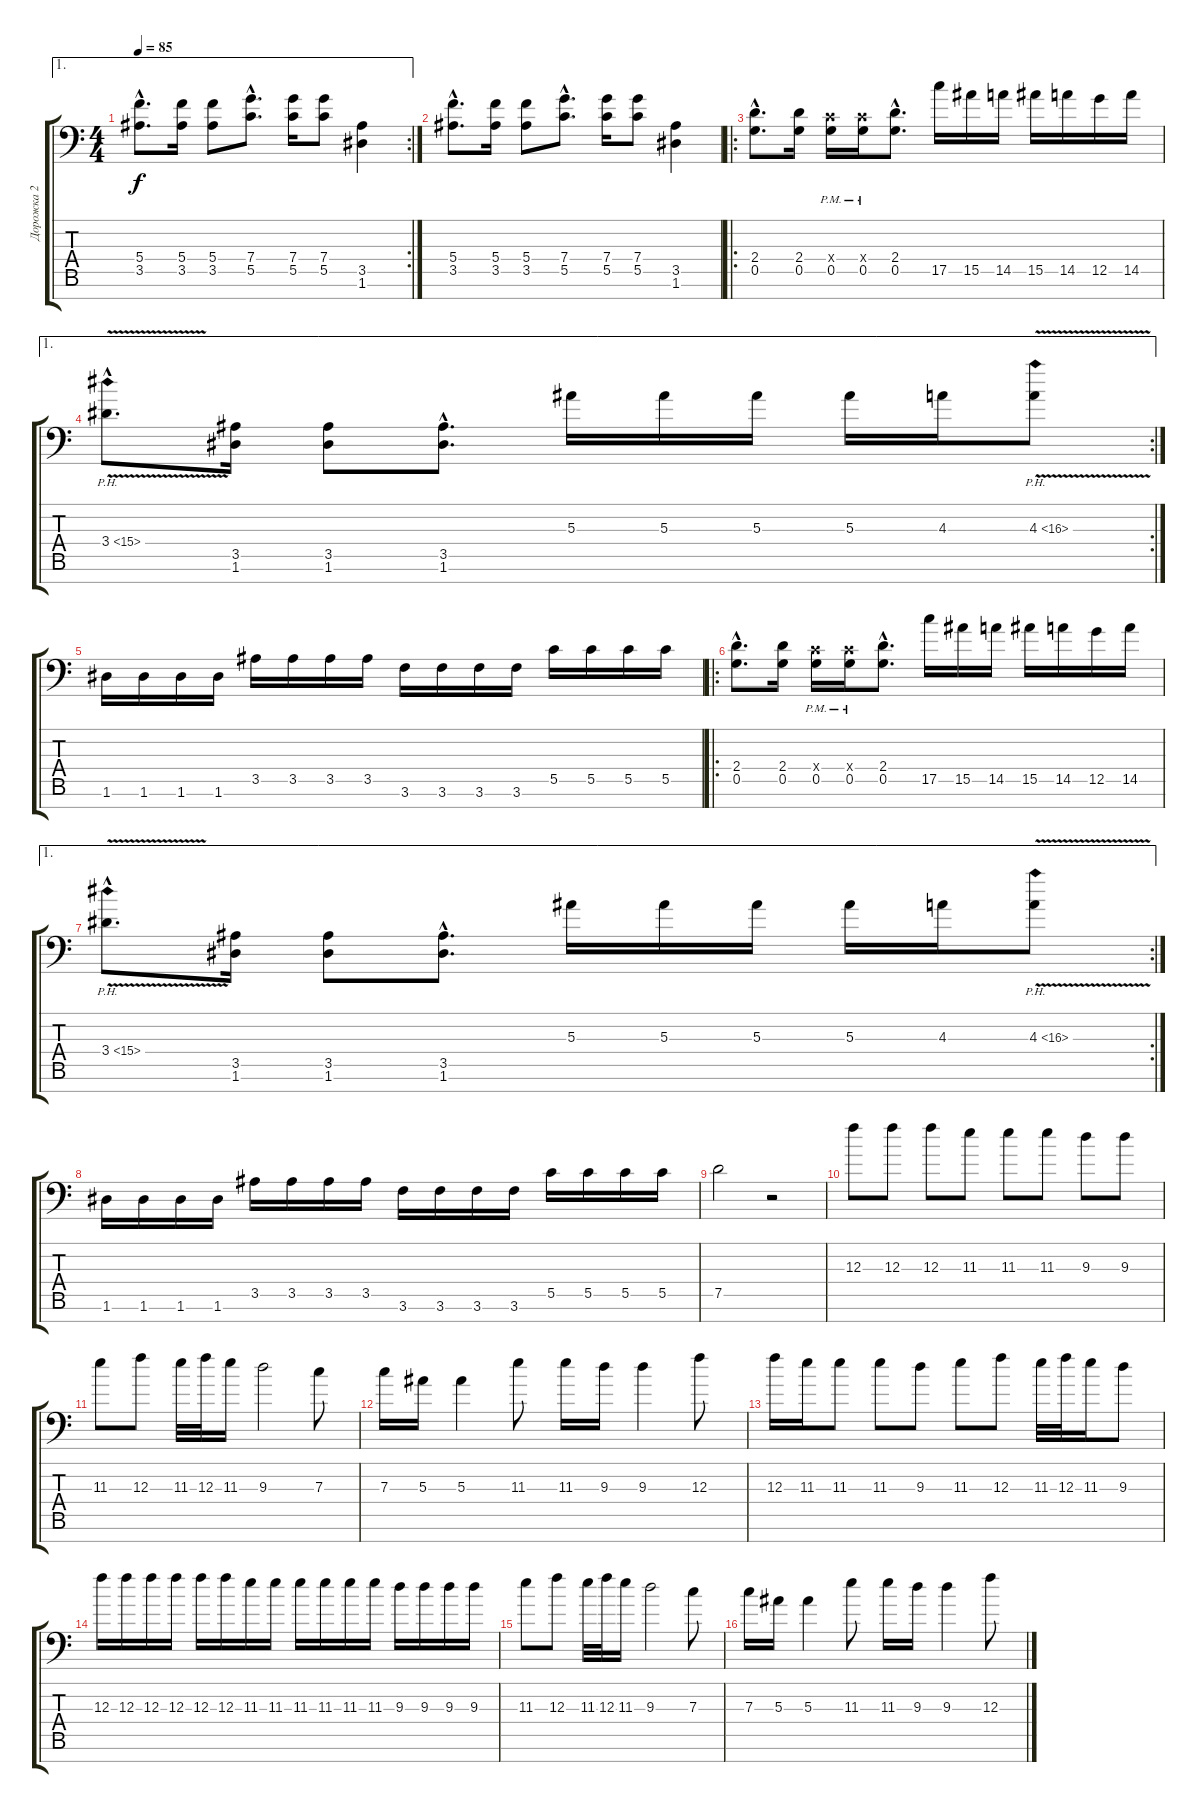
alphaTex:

\track ("Дорожка 2" "Дорожка 2") {instrument distortionguitar}
\staff {score tabs}
\tuning (D4 A3 F3 C3 G2 D2 G1) {hide}
\ae 1
\rc 2
\ts (4 4)
\tempo 85
\clef f4
\ks c
(5.4{hac} 3.5{hac}).8{d dy f} (5.4 3.5).16 (5.4 3.5).8 (7.4{hac} 5.5{hac}).8{d} (7.4 5.5).16 (7.4 5.5).8 (3.5 1.6).4 |
(5.4{hac} 3.5{hac}).8{d} (5.4 3.5).16 (5.4 3.5).8 (7.4{hac} 5.5{hac}).8{d} (7.4 5.5).16 (7.4 5.5).8 (3.5 1.6).4 |
\ro
(2.4{hac} 0.5{hac}).8{d} (2.4 0.5).16 (0.4{x} 0.5{pm}).16 (0.4{x} 0.5{pm}).16 (2.4{hac} 0.5{hac}).8{d} 17.5.16 15.5.16 14.5.16 15.5.16 14.5.16 12.5.16 14.5.16 |
\ae 1
\rc 2
3.4{ph 12 v hac}.8{d} (3.5 1.6).16 (3.5 1.6).8 (3.5{hac} 1.6{hac}).8{d} 5.3.16 5.3.16 5.3.16 5.3.16 4.3.16 4.3{ph 12 v}.8 |
1.6.16 1.6.16 1.6.16 1.6.16 3.5.16 3.5.16 3.5.16 3.5.16 3.6.16 3.6.16 3.6.16 3.6.16 5.5.16 5.5.16 5.5.16 5.5.16 |
\ro
(2.4{hac} 0.5{hac}).8{d} (2.4 0.5).16 (0.4{x} 0.5{pm}).16 (0.4{x} 0.5{pm}).16 (2.4{hac} 0.5{hac}).8{d} 17.5.16 15.5.16 14.5.16 15.5.16 14.5.16 12.5.16 14.5.16 |
\ae 1
\rc 2
3.4{ph 12 v hac}.8{d} (3.5 1.6).16 (3.5 1.6).8 (3.5{hac} 1.6{hac}).8{d} 5.3.16 5.3.16 5.3.16 5.3.16 4.3.16 4.3{ph 12 v}.8 |
1.6.16 1.6.16 1.6.16 1.6.16 3.5.16 3.5.16 3.5.16 3.5.16 3.6.16 3.6.16 3.6.16 3.6.16 5.5.16 5.5.16 5.5.16 5.5.16 |
7.5.2 r.2 |
12.3.8 12.3.8 12.3.8 11.3.8 11.3.8 11.3.8 9.3.8 9.3.8 |
11.3.8 12.3.8 11.3.32 12.3.32 11.3.16 9.3.2 7.3.8 |
7.3.16 5.3.16 5.3.4 11.3.8 11.3.16 9.3.16 9.3.4 12.3.8 |
12.3.16 11.3.16 11.3.8 11.3.8 9.3.8 11.3.8 12.3.8 11.3.32 12.3.32 11.3.16 9.3.8 |
12.3.16 12.3.16 12.3.16 12.3.16 12.3.16 12.3.16 11.3.16 11.3.16 11.3.16 11.3.16 11.3.16 11.3.16 9.3.16 9.3.16 9.3.16 9.3.16 |
11.3.8 12.3.8 11.3.32 12.3.32 11.3.16 9.3.2 7.3.8 |
7.3.16 5.3.16 5.3.4 11.3.8 11.3.16 9.3.16 9.3.4 12.3.8
